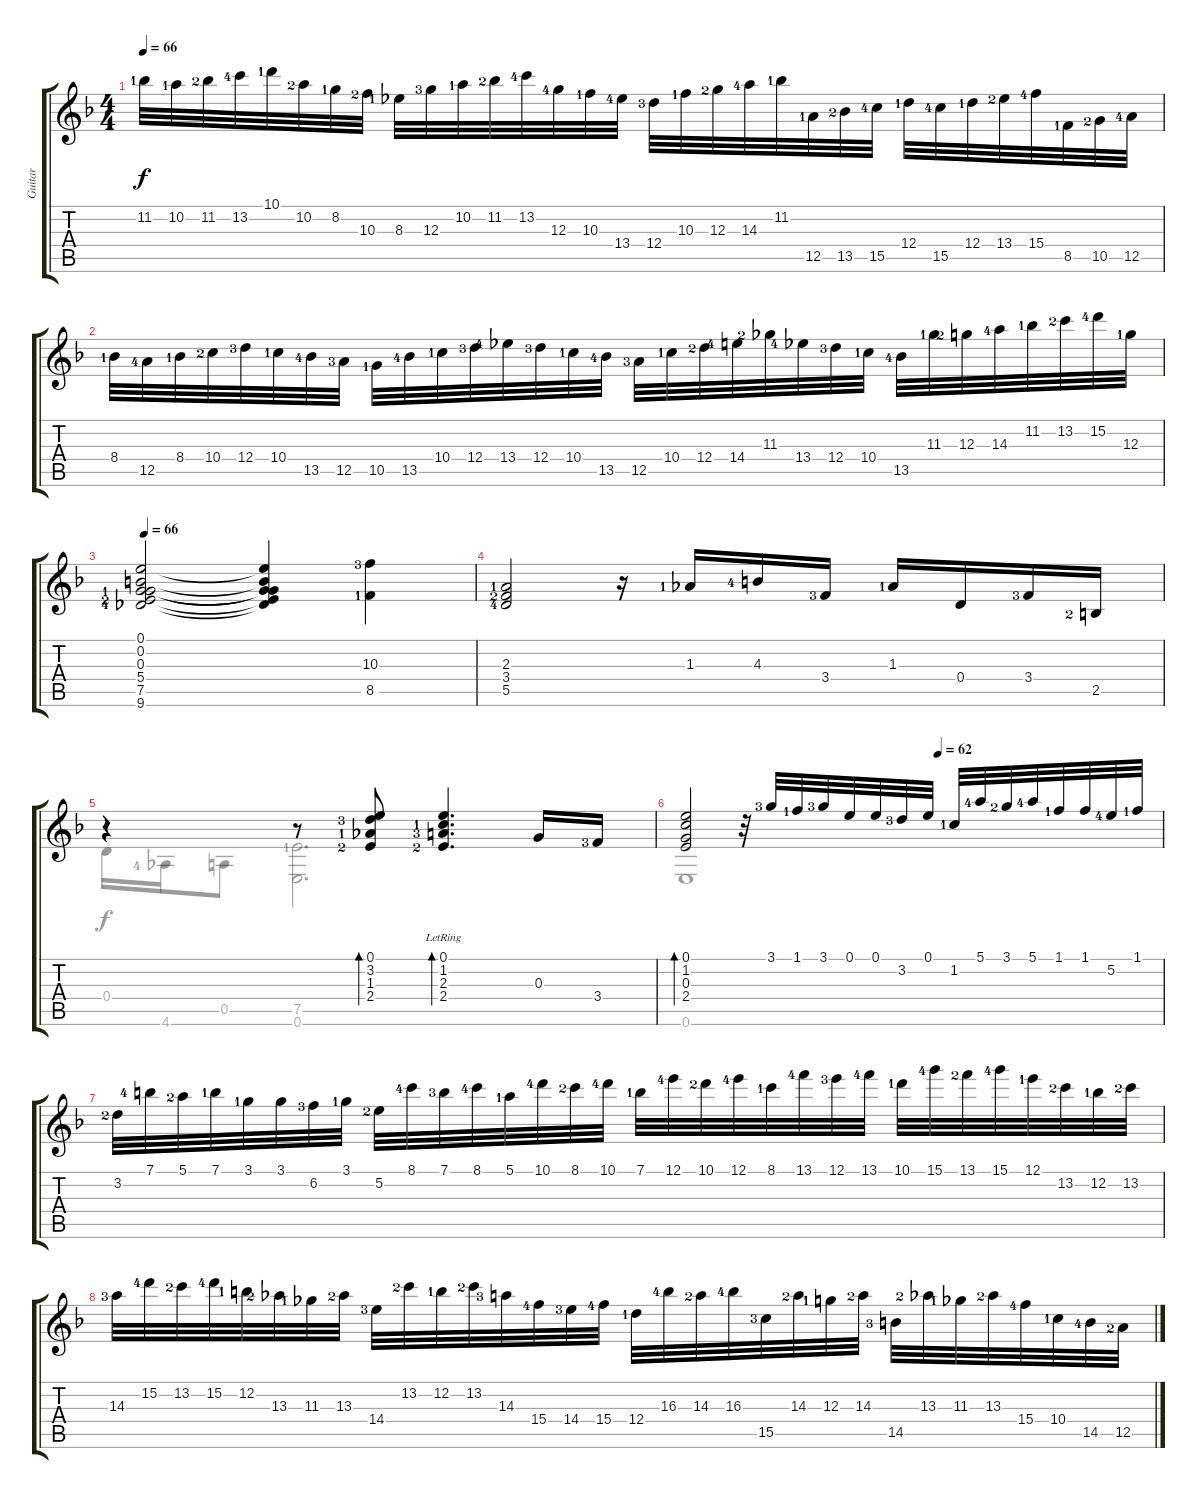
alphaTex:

\track ("Guitar" "Guitar") {instrument electricguitarclean}
\staff {score tabs}
\tuning (E4 B3 G3 D3 A2 E2) {hide}
\voice
\ts (4 4)
\tempo 66
\clef g2
\ks f
11.2{lf 2}.32{dy f} 10.2{lf 2}.32 11.2{lf 3}.32 13.2{lf 5}.32 10.1{lf 2}.32 10.2{lf 3}.32 8.2{lf 2}.32 10.3{lf 3}.32 8.3{lf 2}.32 12.3{lf 4}.32 10.2{lf 2}.32 11.2{lf 3}.32 13.2{lf 5}.32 12.3{lf 5}.32 10.3{lf 2}.32 13.4{lf 5}.32 12.4{lf 4}.32 10.3{lf 2}.32 12.3{lf 3}.32 14.3{lf 5}.32 11.2{lf 2}.32 12.5{lf 2}.32 13.5{lf 3}.32 15.5{lf 5}.32 12.4{lf 2}.32 15.5{lf 5}.32 12.4{lf 2}.32 13.4{lf 3}.32 15.4{lf 5}.32 8.5{lf 2}.32 10.5{lf 3}.32 12.5{lf 5}.32 |
8.4{lf 2}.32 12.5{lf 5}.32 8.4{lf 2}.32 10.4{lf 3}.32 12.4{lf 4}.32 10.4{lf 2}.32 13.5{lf 5}.32 12.5{lf 4}.32 10.5{lf 2}.32 13.5{lf 5}.32 10.4{lf 2}.32 12.4{lf 4}.32 13.4{lf 5}.32 12.4{lf 4}.32 10.4{lf 2}.32 13.5{lf 5}.32 12.5{lf 4}.32 10.4{lf 2}.32 12.4{lf 3}.32 14.4{lf 5}.32 11.3{lf 3}.32 13.4{lf 5}.32 12.4{lf 4}.32 10.4{lf 2}.32 13.5{lf 5}.32 11.3{lf 2}.32 12.3{lf 3}.32 14.3{lf 5}.32 11.2{lf 2}.32 13.2{lf 3}.32 15.2{lf 5}.32 12.3{lf 2}.32 |
\tempo 66
(0.1 0.2 0.3 5.4{lf 2} 7.5{lf 3} 9.6{lf 5}).2 (0.1{t} 0.2{t} 0.3{t} 5.4{t} 7.5{t} 9.6{t}).4 (10.3{lf 4} 8.5{lf 2}).4 |
(2.3{lf 2} 3.4{lf 3} 5.5{lf 5}).2 r.16 1.3{lf 2}.16 4.3{lf 5}.16 3.4{lf 4}.16 1.3{lf 2}.16 0.4.16 3.4{lf 4}.16 2.5{lf 3}.16 |
r.4 r.8 (0.1 3.2{lf 4} 1.3{lf 2} 2.4{lf 3}).8{bd 120} (0.1{lr} 1.2{lr lf 2} 2.3{lf 4} 2.4{lr lf 3}).4{d bd 120} 0.3.16 3.4{lf 4}.16 |
\tempo (62 0.53125)
(0.1 1.2 0.3 2.4).2{bd 240} r.32 3.1{lf 4}.32 1.1{lf 2}.32 3.1{lf 4}.32 0.1.32 0.1.32 3.2{lf 4}.32 0.1.32 1.2{lf 2}.32 5.1{lf 5}.32 3.1{lf 3}.32 5.1{lf 5}.32 1.1{lf 2}.32 1.1.32 5.2{lf 5}.32 1.1{lf 2}.32 |
3.2{lf 3}.32 7.1{lf 5}.32 5.1{lf 3}.32 7.1{lf 2}.32 3.1{lf 2}.32 3.1.32 6.2{lf 4}.32 3.1{lf 2}.32 5.2{lf 3}.32 8.1{lf 5}.32 7.1{lf 4}.32 8.1{lf 5}.32 5.1{lf 2}.32 10.1{lf 5}.32 8.1{lf 3}.32 10.1{lf 5}.32 7.1{lf 2}.32 12.1{lf 5}.32 10.1{lf 3}.32 12.1{lf 5}.32 8.1{lf 2}.32 13.1{lf 5}.32 12.1{lf 4}.32 13.1{lf 5}.32 10.1{lf 2}.32 15.1{lf 5}.32 13.1{lf 3}.32 15.1{lf 5}.32 12.1{lf 2}.32 13.2{lf 3}.32 12.2{lf 2}.32 13.2{lf 3}.32 |
14.3{lf 4}.32 15.2{lf 5}.32 13.2{lf 3}.32 15.2{lf 5}.32 12.2{lf 2}.32 13.3{lf 3}.32 11.3{lf 2}.32 13.3{lf 3}.32 14.4{lf 4}.32 13.2{lf 3}.32 12.2{lf 2}.32 13.2{lf 3}.32 14.3{lf 4}.32 15.4{lf 5}.32 14.4{lf 4}.32 15.4{lf 5}.32 12.4{lf 2}.32 16.3{lf 5}.32 14.3{lf 3}.32 16.3{lf 5}.32 15.5{lf 4}.32 14.3{lf 3}.32 12.3{lf 2}.32 14.3{lf 3}.32 14.5{lf 4}.32 13.3{lf 3}.32 11.3{lf 2}.32 13.3{lf 3}.32 15.4{lf 5}.32 10.4{lf 2}.32 14.5{lf 5}.32 12.5{lf 3}.32
\voice
\clef g2
\ottava regular
\simile none
\ks f
|
|
|
|
0.4.16 4.6{lf 5}.16 0.5.8 (7.5{lf 2} 0.6).2{d} |
0.6.1 |
|
